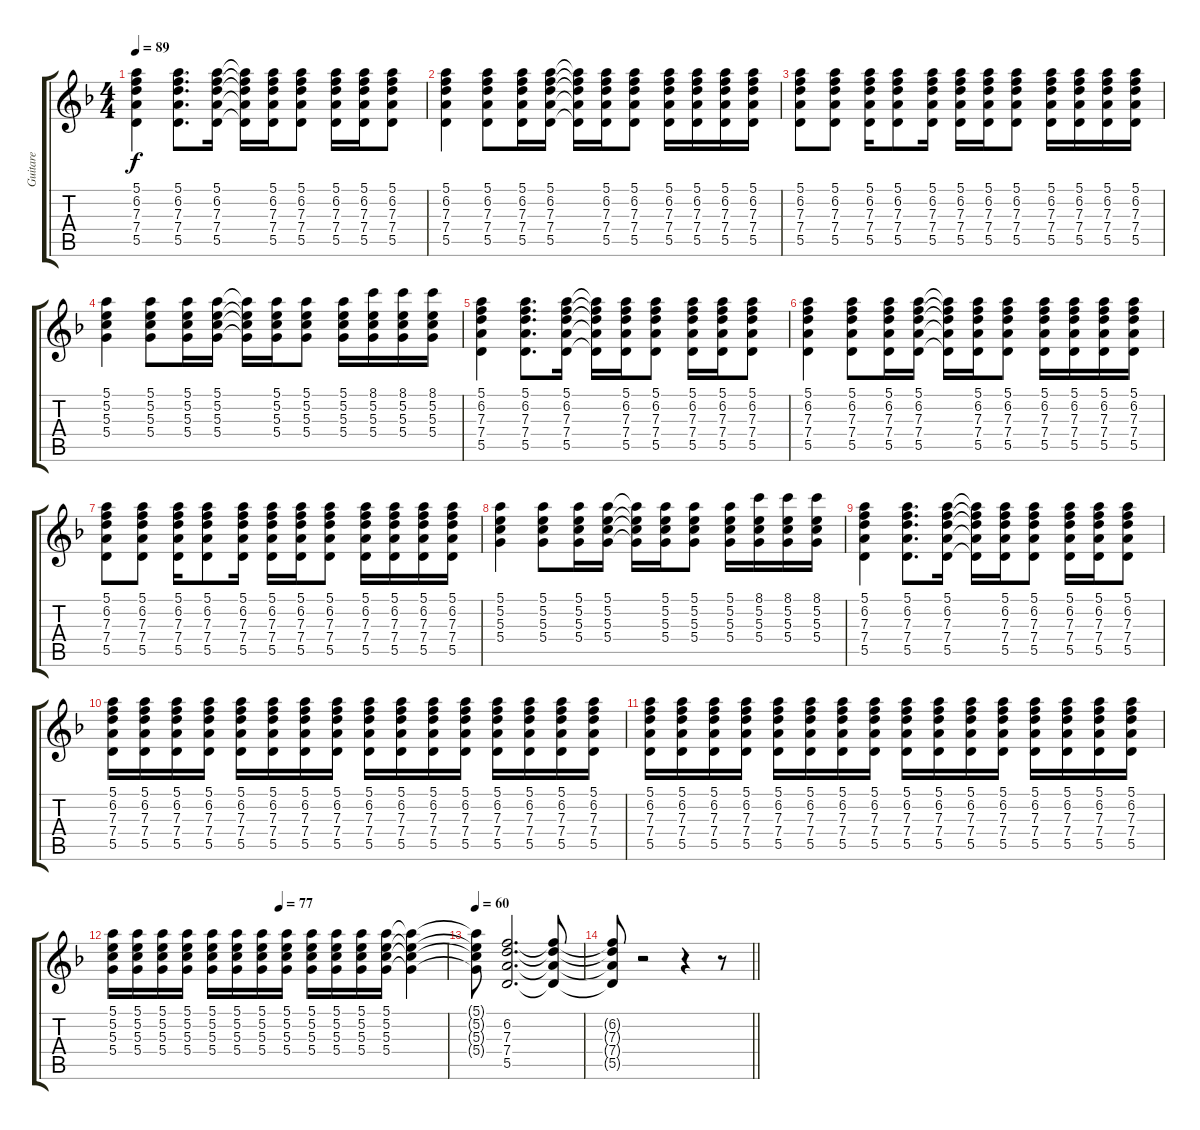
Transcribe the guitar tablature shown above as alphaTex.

\track ("Guitare" "Guitare") {instrument electricguitarjazz}
\staff {score tabs}
\tuning (E4 B3 G3 D3 A2 E2) {hide}
\ts (4 4)
\tempo 89
\clef g2
\ks f
(5.1 6.2 7.3 7.4 5.5).4{dy f} (5.1 6.2 7.3 7.4 5.5).8{d} (5.1 6.2 7.3 7.4 5.5).16 (5.1{t} 6.2{t} 7.3{t} 7.4{t} 5.5{t}).16 (5.1 6.2 7.3 7.4 5.5).16 (5.1 6.2 7.3 7.4 5.5).8 (5.1 6.2 7.3 7.4 5.5).16 (5.1 6.2 7.3 7.4 5.5).16 (5.1 6.2 7.3 7.4 5.5).8 |
(5.1 6.2 7.3 7.4 5.5).4 (5.1 6.2 7.3 7.4 5.5).8 (5.1 6.2 7.3 7.4 5.5).16 (5.1 6.2 7.3 7.4 5.5).16 (5.1{t} 6.2{t} 7.3{t} 7.4{t} 5.5{t}).16 (5.1 6.2 7.3 7.4 5.5).16 (5.1 6.2 7.3 7.4 5.5).8 (5.1 6.2 7.3 7.4 5.5).16 (5.1 6.2 7.3 7.4 5.5).16 (5.1 6.2 7.3 7.4 5.5).16 (5.1 6.2 7.3 7.4 5.5).16 |
(5.1 6.2 7.3 7.4 5.5).8 (5.1 6.2 7.3 7.4 5.5).8 (5.1 6.2 7.3 7.4 5.5).16 (5.1 6.2 7.3 7.4 5.5).8 (5.1 6.2 7.3 7.4 5.5).16 (5.1 6.2 7.3 7.4 5.5).16 (5.1 6.2 7.3 7.4 5.5).16 (5.1 6.2 7.3 7.4 5.5).8 (5.1 6.2 7.3 7.4 5.5).16 (5.1 6.2 7.3 7.4 5.5).16 (5.1 6.2 7.3 7.4 5.5).16 (5.1 6.2 7.3 7.4 5.5).16 |
(5.1 5.2 5.3 5.4).4 (5.1 5.2 5.3 5.4).8 (5.1 5.2 5.3 5.4).16 (5.1 5.2 5.3 5.4).16 (5.1{t} 5.2{t} 5.3{t} 5.4{t}).16 (5.1 5.2 5.3 5.4).16 (5.1 5.2 5.3 5.4).8 (5.1 5.2 5.3 5.4).16 (8.1 5.2 5.3 5.4).16 (8.1 5.2 5.3 5.4).16 (8.1 5.2 5.3 5.4).16 |
(5.1 6.2 7.3 7.4 5.5).4 (5.1 6.2 7.3 7.4 5.5).8{d} (5.1 6.2 7.3 7.4 5.5).16 (5.1{t} 6.2{t} 7.3{t} 7.4{t} 5.5{t}).16 (5.1 6.2 7.3 7.4 5.5).16 (5.1 6.2 7.3 7.4 5.5).8 (5.1 6.2 7.3 7.4 5.5).16 (5.1 6.2 7.3 7.4 5.5).16 (5.1 6.2 7.3 7.4 5.5).8 |
(5.1 6.2 7.3 7.4 5.5).4 (5.1 6.2 7.3 7.4 5.5).8 (5.1 6.2 7.3 7.4 5.5).16 (5.1 6.2 7.3 7.4 5.5).16 (5.1{t} 6.2{t} 7.3{t} 7.4{t} 5.5{t}).16 (5.1 6.2 7.3 7.4 5.5).16 (5.1 6.2 7.3 7.4 5.5).8 (5.1 6.2 7.3 7.4 5.5).16 (5.1 6.2 7.3 7.4 5.5).16 (5.1 6.2 7.3 7.4 5.5).16 (5.1 6.2 7.3 7.4 5.5).16 |
(5.1 6.2 7.3 7.4 5.5).8 (5.1 6.2 7.3 7.4 5.5).8 (5.1 6.2 7.3 7.4 5.5).16 (5.1 6.2 7.3 7.4 5.5).8 (5.1 6.2 7.3 7.4 5.5).16 (5.1 6.2 7.3 7.4 5.5).16 (5.1 6.2 7.3 7.4 5.5).16 (5.1 6.2 7.3 7.4 5.5).8 (5.1 6.2 7.3 7.4 5.5).16 (5.1 6.2 7.3 7.4 5.5).16 (5.1 6.2 7.3 7.4 5.5).16 (5.1 6.2 7.3 7.4 5.5).16 |
(5.1 5.2 5.3 5.4).4 (5.1 5.2 5.3 5.4).8 (5.1 5.2 5.3 5.4).16 (5.1 5.2 5.3 5.4).16 (5.1{t} 5.2{t} 5.3{t} 5.4{t}).16 (5.1 5.2 5.3 5.4).16 (5.1 5.2 5.3 5.4).8 (5.1 5.2 5.3 5.4).16 (8.1 5.2 5.3 5.4).16 (8.1 5.2 5.3 5.4).16 (8.1 5.2 5.3 5.4).16 |
(5.1 6.2 7.3 7.4 5.5).4 (5.1 6.2 7.3 7.4 5.5).8{d} (5.1 6.2 7.3 7.4 5.5).16 (5.1{t} 6.2{t} 7.3{t} 7.4{t} 5.5{t}).16 (5.1 6.2 7.3 7.4 5.5).16 (5.1 6.2 7.3 7.4 5.5).8 (5.1 6.2 7.3 7.4 5.5).16 (5.1 6.2 7.3 7.4 5.5).16 (5.1 6.2 7.3 7.4 5.5).8 |
(5.1 6.2 7.3 7.4 5.5).16 (5.1 6.2 7.3 7.4 5.5).16 (5.1 6.2 7.3 7.4 5.5).16 (5.1 6.2 7.3 7.4 5.5).16 (5.1 6.2 7.3 7.4 5.5).16 (5.1 6.2 7.3 7.4 5.5).16 (5.1 6.2 7.3 7.4 5.5).16 (5.1 6.2 7.3 7.4 5.5).16 (5.1 6.2 7.3 7.4 5.5).16 (5.1 6.2 7.3 7.4 5.5).16 (5.1 6.2 7.3 7.4 5.5).16 (5.1 6.2 7.3 7.4 5.5).16 (5.1 6.2 7.3 7.4 5.5).16 (5.1 6.2 7.3 7.4 5.5).16 (5.1 6.2 7.3 7.4 5.5).16 (5.1 6.2 7.3 7.4 5.5).16 |
(5.1 6.2 7.3 7.4 5.5).16 (5.1 6.2 7.3 7.4 5.5).16 (5.1 6.2 7.3 7.4 5.5).16 (5.1 6.2 7.3 7.4 5.5).16 (5.1 6.2 7.3 7.4 5.5).16 (5.1 6.2 7.3 7.4 5.5).16 (5.1 6.2 7.3 7.4 5.5).16 (5.1 6.2 7.3 7.4 5.5).16 (5.1 6.2 7.3 7.4 5.5).16 (5.1 6.2 7.3 7.4 5.5).16 (5.1 6.2 7.3 7.4 5.5).16 (5.1 6.2 7.3 7.4 5.5).16 (5.1 6.2 7.3 7.4 5.5).16 (5.1 6.2 7.3 7.4 5.5).16 (5.1 6.2 7.3 7.4 5.5).16 (5.1 6.2 7.3 7.4 5.5).16 |
\tempo (77 0.5)
(5.1 5.2 5.3 5.4).16 (5.1 5.2 5.3 5.4).16 (5.1 5.2 5.3 5.4).16 (5.1 5.2 5.3 5.4).16 (5.1 5.2 5.3 5.4).16 (5.1 5.2 5.3 5.4).16 (5.1 5.2 5.3 5.4).16 (5.1 5.2 5.3 5.4).16 (5.1 5.2 5.3 5.4).16 (5.1 5.2 5.3 5.4).16 (5.1 5.2 5.3 5.4).16 (5.1 5.2 5.3 5.4).16 (5.1{t} 5.2{t} 5.3{t} 5.4{t}).4 |
\tempo 60
(5.1{t} 5.2{t} 5.3{t} 5.4{t}).8 (6.2 7.3 7.4 5.5).2{d} (6.2{t} 7.3{t} 7.4{t} 5.5{t}).8 |
\barLineRight lightlight
(6.2{t} 7.3{t} 7.4{t} 5.5{t}).8 r.2 r.4 r.8
